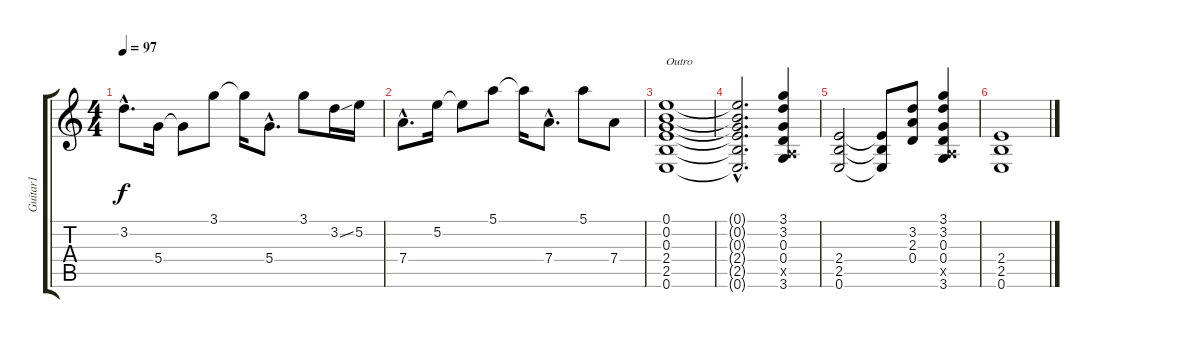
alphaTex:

\track ("Guitar1" "Guitar1") {instrument distortionguitar}
\staff {score tabs}
\tuning (E4 B3 G3 D3 A2 E2) {hide}
\ts (4 4)
\tempo 97
\clef g2
\ks c
3.2{hac}.8{d dy f} 5.4.16 5.4{t}.8 3.1.8 3.1{t}.16 5.4{hac}.8{d} 3.1.8 3.2{ss}.16 5.2.16 |
7.4{hac}.8{d} 5.2.16 5.2{t}.8 5.1.8 5.1{t}.16 7.4{hac}.8{d} 5.1.8 7.4.8 |
(0.1 0.2 0.3 2.4 2.5 0.6).1{txt "Outro"} |
(0.1{hac t} 0.2{hac t} 0.3{hac t} 2.4{hac t} 2.5{hac t} 0.6{hac t}).2{d} (3.1 3.2 0.3 0.4 0.5{x} 3.6).4 |
(2.4 2.5 0.6).2 (2.4{t} 2.5{t} 0.6{t}).8 (3.2 2.3 0.4).8 (3.1 3.2 0.3 0.4 0.5{x} 3.6).4 |
(2.4 2.5 0.6).1
